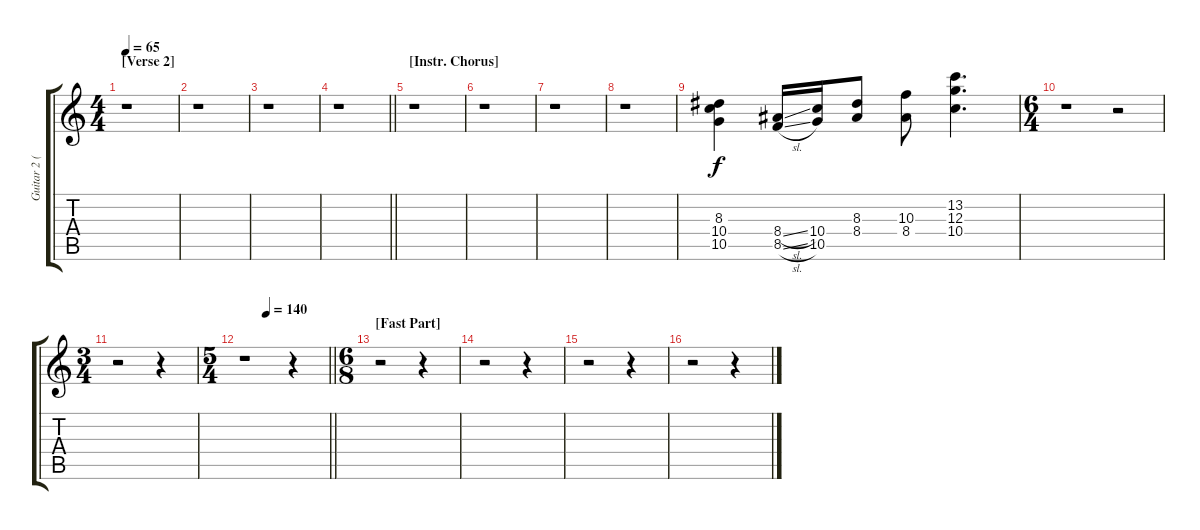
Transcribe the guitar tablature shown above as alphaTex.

\track ("Guitar 2 (Fripp)" "Guitar 2 (") {instrument overdrivenguitar}
\staff {score tabs}
\tuning (E4 B3 G3 D3 A2 E2) {hide}
\ts (4 4)
\section ("" "[Verse 2]")
\tempo 65
\clef g2
\ks c
r.1{dy f} |
r.1 |
r.1 |
\barLineRight lightlight
r.1 |
\section ("" "[Instr. Chorus]")
r.1 |
r.1 |
r.1 |
r.1 |
(8.3 10.4 10.5).4 (8.4{sl} 8.5{sl}).16 (10.4 10.5).16 (8.3 8.4).8 (10.3 8.4).8 (13.2 12.3 10.4).4{d} |
\ts (6 4)
r.1 r.2 |
\ts (3 4)
r.2 r.4 |
\ts (5 4)
\tempo (140 0.26666666666666666)
\barLineRight lightlight
r.1 r.4 |
\ts (6 8)
\section ("" "[Fast Part]")
r.2 r.4 |
r.2 r.4 |
r.2 r.4 |
r.2 r.4
